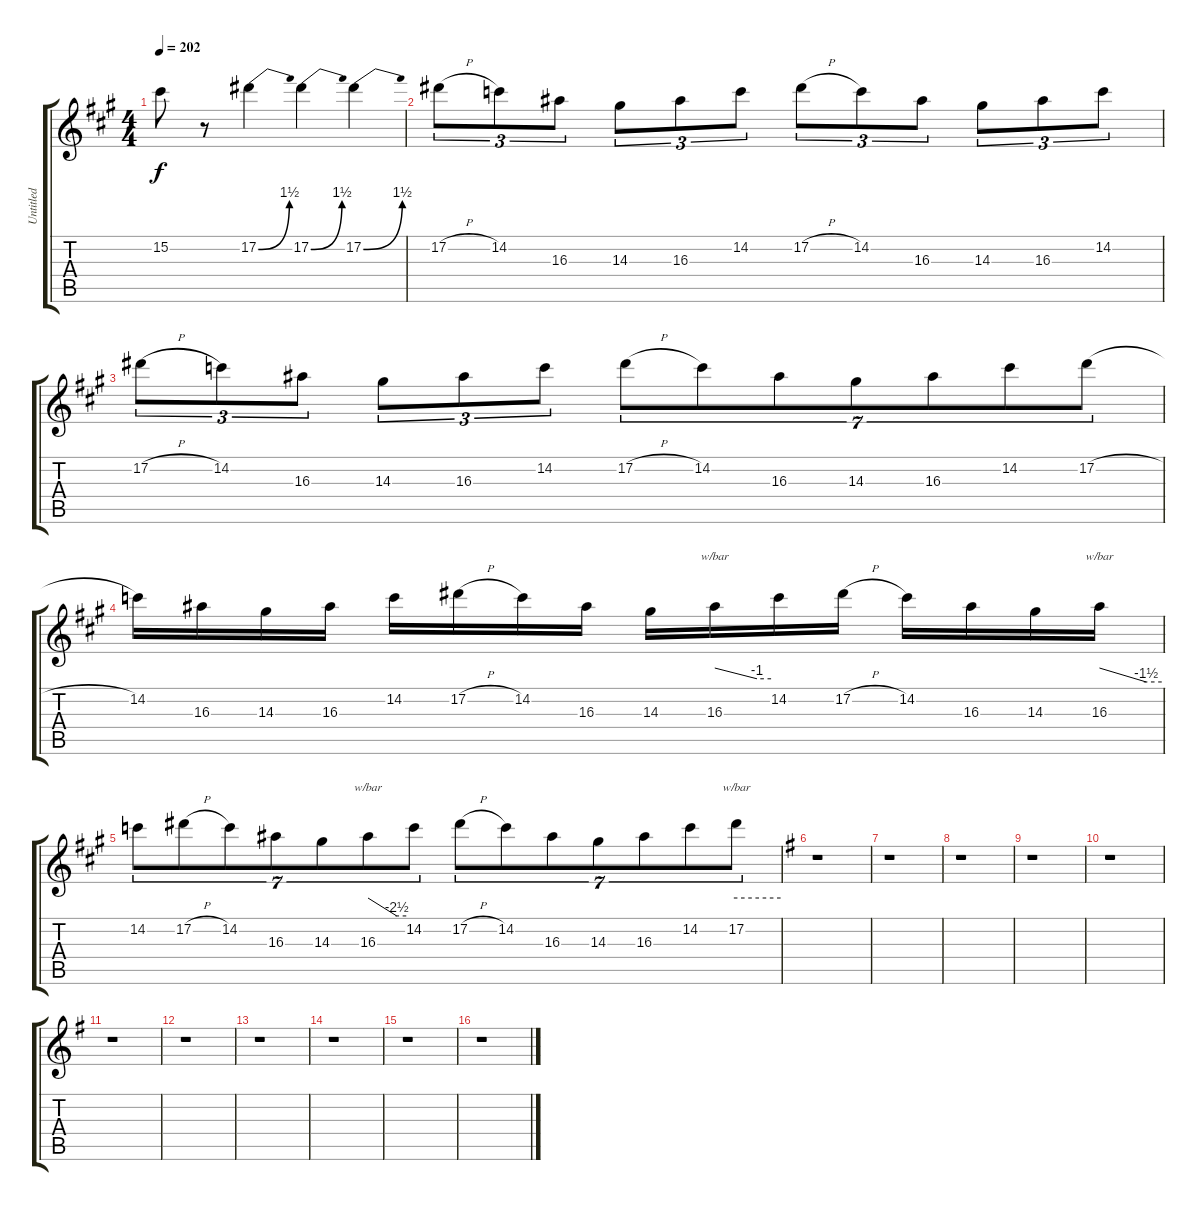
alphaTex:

\track ("Untitled" "Untitled") {instrument distortionguitar}
\staff {score tabs}
\tuning (Eb4 Bb3 Gb3 Db3 Ab2 Eb2) {hide}
\ts (4 4)
\tempo 202
\clef g2
\ks a
15.2{t}.8{dy f} r.8 17.2{be (bend 0 0 60 6)}.4 17.2{be (bend 0 0 60 6)}.4 17.2{be (bend 0 0 60 6)}.4 |
17.2{h}.8{tu (3 2)} 14.2.8{tu (3 2)} 16.3.8{tu (3 2)} 14.3.8{tu (3 2)} 16.3.8{tu (3 2)} 14.2.8{tu (3 2)} 17.2{h}.8{tu (3 2)} 14.2.8{tu (3 2)} 16.3.8{tu (3 2)} 14.3.8{tu (3 2)} 16.3.8{tu (3 2)} 14.2.8{tu (3 2)} |
17.2{h}.8{tu (3 2)} 14.2.8{tu (3 2)} 16.3.8{tu (3 2)} 14.3.8{tu (3 2)} 16.3.8{tu (3 2)} 14.2.8{tu (3 2)} 17.2{h}.8{tu (7 4)} 14.2.8{tu (7 4)} 16.3.8{tu (7 4)} 14.3.8{tu (7 4)} 16.3.8{tu (7 4)} 14.2.8{tu (7 4)} 17.2{h}.8{tu (7 4)} |
14.2.16 16.3.16 14.3.16 16.3.16 14.2.16 17.2{h}.16 14.2.16 16.3.16 14.3.16 16.3.16{tbe (custom default 0 0 45 -4 60 -4)} 14.2.16 17.2{h}.16 14.2.16 16.3.16 14.3.16 16.3.16{tbe (custom default 0 0 45 -6 60 -6)} |
14.2.8{tu (7 4)} 17.2{h}.8{tu (7 4)} 14.2.8{tu (7 4)} 16.3.8{tu (7 4)} 14.3.8{tu (7 4)} 16.3.8{tu (7 4) tbe (custom default 0 0 45 -10 60 -10)} 14.2.8{tu (7 4)} 17.2{h}.8{tu (7 4)} 14.2.8{tu (7 4)} 16.3.8{tu (7 4)} 14.3.8{tu (7 4)} 16.3.8{tu (7 4)} 14.2.8{tu (7 4)} 17.2.8{tu (7 4) tbe (hold default 0 0 60 0)} |
\ks g
r.1 |
r.1 |
r.1 |
r.1 |
r.1 |
r.1 |
r.1 |
r.1 |
r.1 |
r.1 |
r.1
